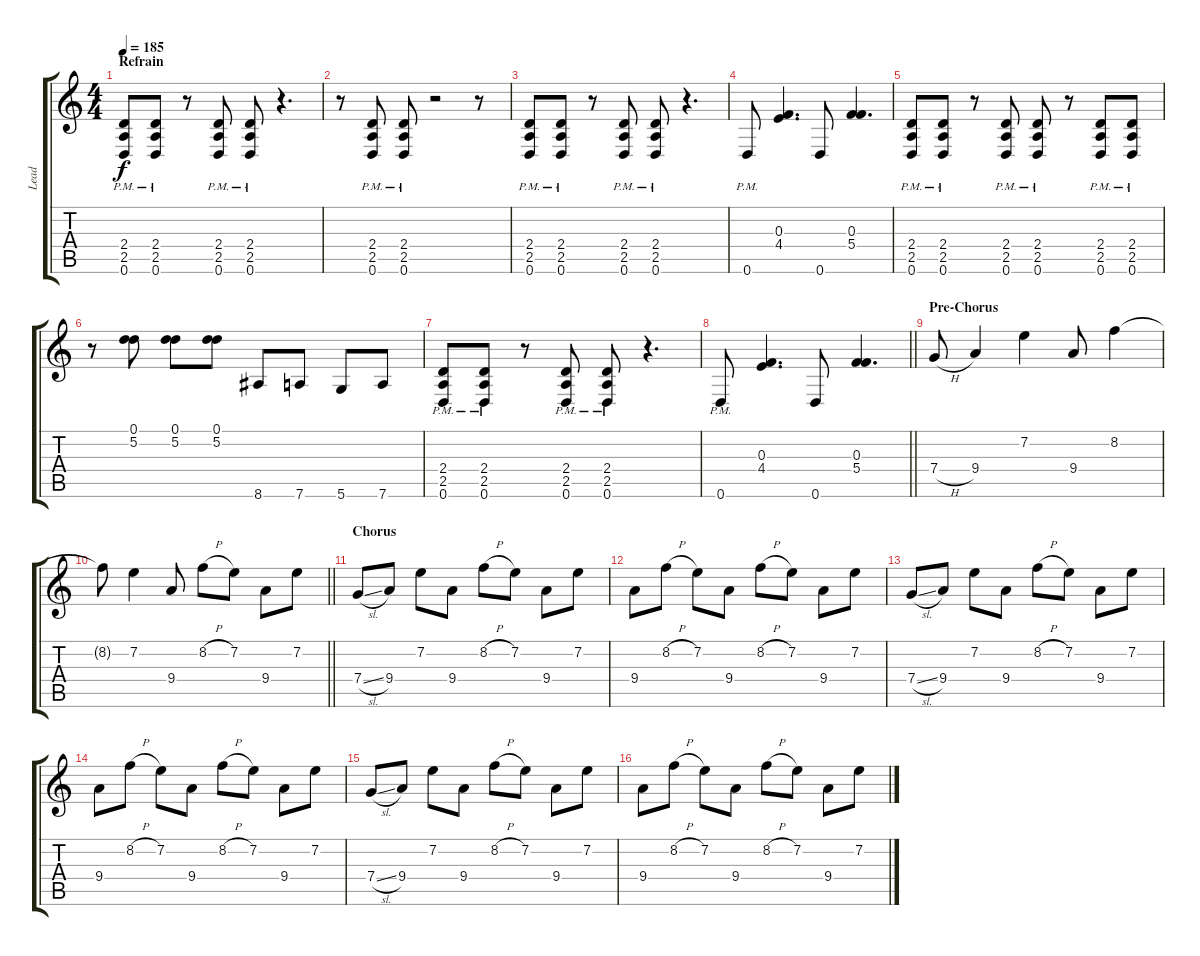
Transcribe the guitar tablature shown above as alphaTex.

\track ("Lead" "Lead") {instrument distortionguitar}
\staff {score tabs}
\tuning (D4 A3 F3 C3 G2 D2) {hide}
\ts (4 4)
\section ("" "Refrain")
\tempo 185
\clef g2
\ks c
(2.4{pm} 2.5{pm} 0.6{pm}).8{dy f} (2.4{pm} 2.5{pm} 0.6{pm}).8 r.8 (2.4{pm} 2.5{pm} 0.6{pm}).8 (2.4{pm} 2.5{pm} 0.6{pm}).8 r.4{d} |
r.8 (2.4{pm} 2.5{pm} 0.6{pm}).8 (2.4{pm} 2.5{pm} 0.6{pm}).8 r.2 r.8 |
(2.4{pm} 2.5{pm} 0.6{pm}).8 (2.4{pm} 2.5{pm} 0.6{pm}).8 r.8 (2.4{pm} 2.5{pm} 0.6{pm}).8 (2.4{pm} 2.5{pm} 0.6{pm}).8 r.4{d} |
0.6{pm}.8 (0.3 4.4).4{d} 0.6.8 (0.3 5.4).4{d} |
(2.4{pm} 2.5{pm} 0.6{pm}).8 (2.4{pm} 2.5{pm} 0.6{pm}).8 r.8 (2.4{pm} 2.5{pm} 0.6{pm}).8 (2.4{pm} 2.5{pm} 0.6{pm}).8 r.8 (2.4{pm} 2.5{pm} 0.6{pm}).8 (2.4{pm} 2.5{pm} 0.6{pm}).8 |
r.8 (0.1 5.2).8 (0.1 5.2).8 (0.1 5.2).8 8.6.8 7.6.8 5.6.8 7.6.8 |
(2.4{pm} 2.5{pm} 0.6{pm}).8 (2.4{pm} 2.5{pm} 0.6{pm}).8 r.8 (2.4{pm} 2.5{pm} 0.6{pm}).8 (2.4{pm} 2.5{pm} 0.6{pm}).8 r.4{d} |
\barLineRight lightlight
0.6{pm}.8 (0.3 4.4).4{d} 0.6.8 (0.3 5.4).4{d} |
\section ("" "Pre-Chorus")
7.4{h}.8 9.4.4 7.2.4 9.4.8 8.2.4 |
\barLineRight lightlight
8.2{t}.8 7.2.4 9.4.8 8.2{h}.8 7.2.8 9.4.8 7.2.8 |
\section ("" "Chorus")
7.4{sl}.8 9.4.8 7.2.8 9.4.8 8.2{h}.8 7.2.8 9.4.8 7.2.8 |
9.4.8 8.2{h}.8 7.2.8 9.4.8 8.2{h}.8 7.2.8 9.4.8 7.2.8 |
7.4{sl}.8 9.4.8 7.2.8 9.4.8 8.2{h}.8 7.2.8 9.4.8 7.2.8 |
9.4.8 8.2{h}.8 7.2.8 9.4.8 8.2{h}.8 7.2.8 9.4.8 7.2.8 |
7.4{sl}.8 9.4.8 7.2.8 9.4.8 8.2{h}.8 7.2.8 9.4.8 7.2.8 |
9.4.8 8.2{h}.8 7.2.8 9.4.8 8.2{h}.8 7.2.8 9.4.8 7.2.8
